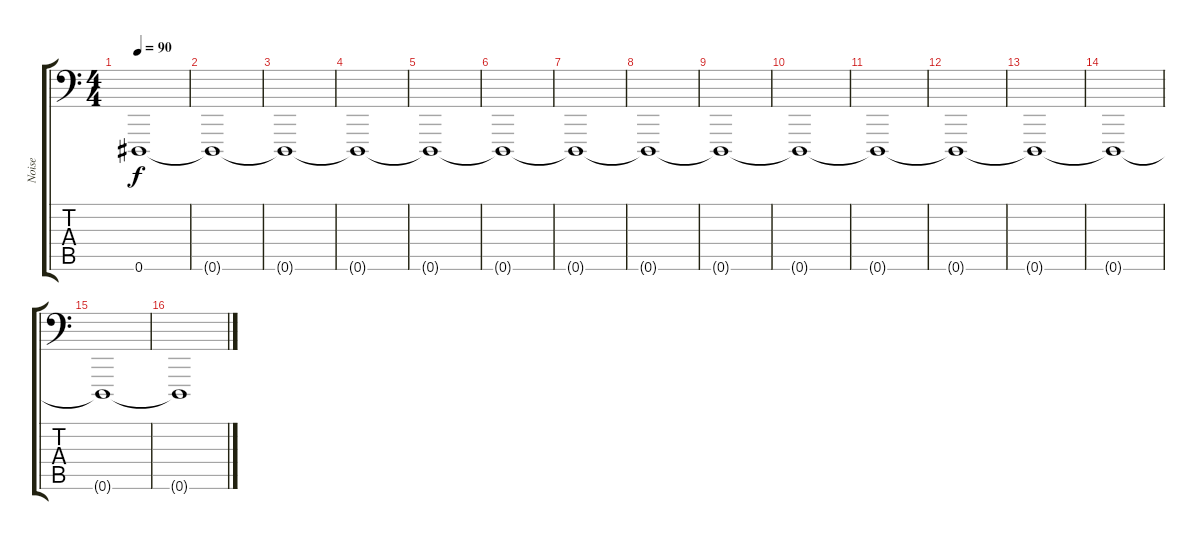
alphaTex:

\track ("Noise" "Noise") {instrument helicopter}
\staff {score tabs}
\tuning (F3 C3 Ab2 Eb2 Bb1 Eb1) {hide}
\ts (4 4)
\tempo 90
\clef f4
\ks c
0.6{t}.1{dy f} |
0.6{t}.1 |
0.6{t}.1 |
0.6{t}.1 |
0.6{t}.1 |
0.6{t}.1 |
0.6{t}.1 |
0.6{t}.1 |
0.6{t}.1 |
0.6{t}.1 |
0.6{t}.1 |
0.6{t}.1 |
0.6{t}.1 |
0.6{t}.1 |
0.6{t}.1 |
0.6{t}.1
